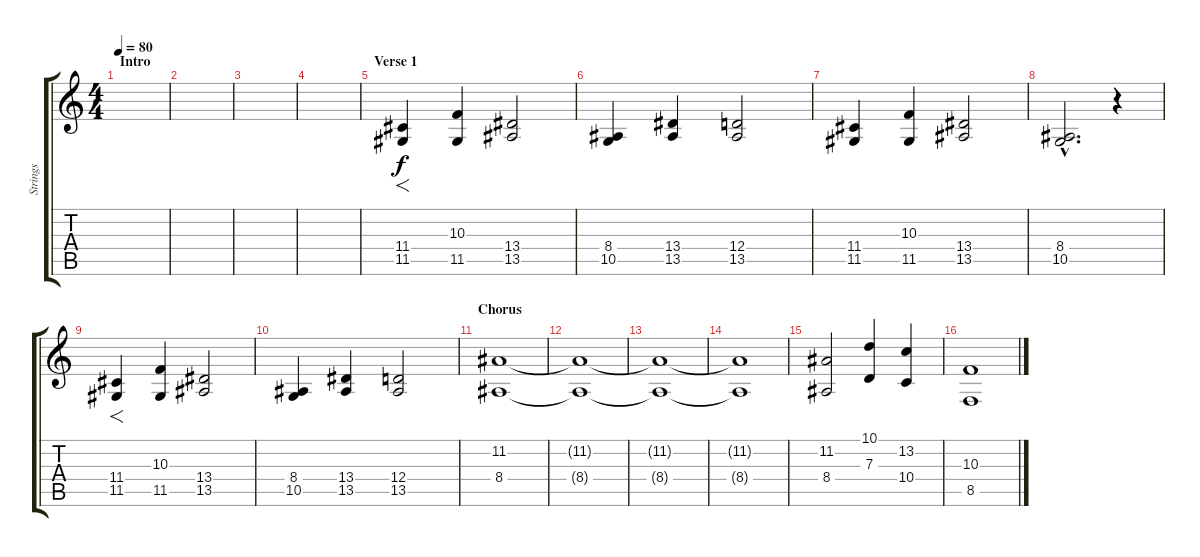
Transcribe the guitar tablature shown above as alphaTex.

\track ("Strings" "Strings") {instrument synthstrings1}
\staff {score tabs}
\tuning (E4 B3 G3 D3 A2 E2) {hide}
\ts (4 4)
\section ("" "Intro")
\tempo 80
\clef g2
\ks c
|
|
|
|
\section ("" "Verse 1")
(11.4 11.5).4{f} (10.3 11.5).4 (13.4 13.5).2 |
(8.4 10.5).4 (13.4 13.5).4 (12.4 13.5).2 |
(11.4 11.5).4 (10.3 11.5).4 (13.4 13.5).2 |
(8.4{hac} 10.5{hac}).2{d} r.4 |
(11.4 11.5).4{f} (10.3 11.5).4 (13.4 13.5).2 |
(8.4 10.5).4 (13.4 13.5).4 (12.4 13.5).2 |
\section ("" "Chorus")
(11.2 8.4).1 |
(11.2{t} 8.4{t}).1 |
(11.2{t} 8.4{t}).1 |
(11.2{t} 8.4{t}).1 |
(11.2 8.4).2 (10.1 7.3).4 (13.2 10.4).4 |
(10.3 8.5).1
